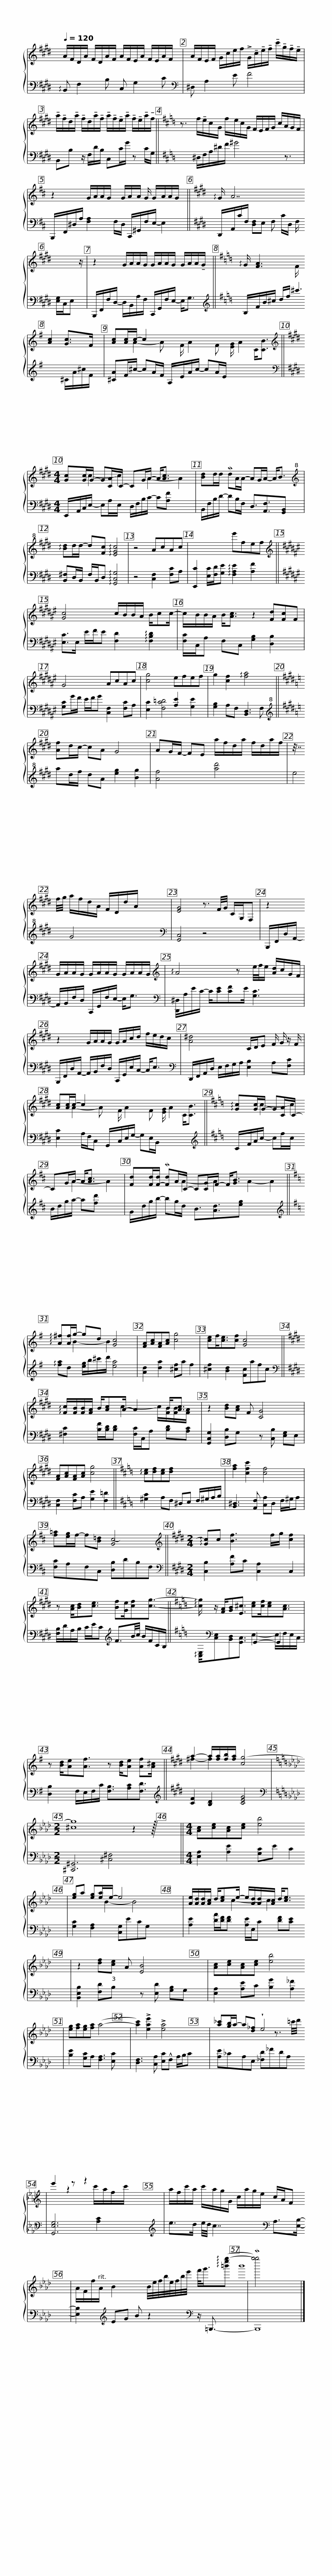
X:1
%%score { ( 1 3 ) | ( 2 4 ) }
L:1/8
Q:1/4=120
M:none
I:linebreak $
K:E
V:1 treble
V:3 treble
V:2 bass
V:4 bass
V:1
 A/F/D/A/ F/D/A/F/ A/F/E/A/ F/E/A/F/ |$ A/F/E/F/ G/c/e/f/ !>!G/!tenuto!c/!tenuto!e/!tenuto!f/ !tenuto!c'/!tenuto!g/!tenuto!f/!tenuto!e/ | !tenuto!a/!tenuto!f/d/!tenuto!a/ !tenuto!f/d/!tenuto!a/!tenuto!f/ !tenuto!a/!tenuto!f/!tenuto!e/!tenuto!a/ !tenuto!f/!tenuto!e/!tenuto!a/!tenuto!f/- ||$[K:D] z3/2 f/!tenuto!e/c/G/ f/e/c/G/ F/E/F/G/ c/A/G/F/ |$ z2 G/A/A/G/ x/ G/A/A/ G/ G/A/A/G/ x/ ||$ %5
[K:E] !arpeggio!G/ A7 x z/ | z2 G/A/A/G/ G/A/A/G/ G/A/A/!tenuto!G/ ||$[K:G] !arpeggio!G/ [FA]3 [Ac]2 [Gc]>F x/ | [Ac][Ac]/c/- c2 x17/2 ||$[K:E][M:4/4][K:treble] [Gc][Gc]/G/- G[CA]/C/- CG/A/- A<[Ac] x3/2 | %10
 [Bd]d/d/ MdA/A/- AG/A/- A<B |$[K:treble+8] !arpeggio![Bd]d/d/- d[Fc] !arpeggio![EGc]4 | z4 AcAc |[I:staff +1] [E,,C]2 [E,C]/[F,D]/[G,E] !arpeggio![F,A,E]2 [A,F]2 ||$[K:F#][I:staff -1][K:treble] [Gc]4 c/B/B/A/ B/cc/- | %15
 c/B/B/A/ B<[Ac] z2 [Fd][Fc]F |$ G4 AcAc | [cg]4 efef | g2 [cf]2 !arpeggio![fa]4 ||$[K:E] [Af]d/c/- cA G4 | %20
 AG/F/- FE a/f/d/a/ f/d/a/f/ | z7/16 f/4g/4 a/f/d/A/ F/D/d/A/ x49/16 |$ [EG]4 z3/2 F/4G/4 C/G,/F, | z2 G/A/A/G/ G/A/A/G/ G/A/A/G/ |$[K:treble] !arpeggio!A4 z e/4f/4e/ [Ad]/c/G/F/ | %25
 z2 G/A/A/G/ G/A/c/d/ f/e/d/c/ |$ [A^d]4 C/D/E F/ G/ z/ F/ | [Ac][Ac]/c/- c2 x17/2 ||$[K:D] !arpeggio![Gc][Gc]/G/- G[CA]/C/- CG/A/- A<[Ac] x3/2 | [Fd][Fd]/[F-d]/ M[Fd]A/C/- C[CG]/F/- F<[GB] x7/2 ||$ %30
[K:G] !arpeggio![A^f][Af]/g/- gd [Gc]4 | [FA][Ac][FA][Ac] [cg]4 | [ce]f<[ce][cf] [Gc]4 ||$[K:E] !arpeggio![Fc]/[FB]/[FB]/[FA]/ B/[Ac]A/- A2 B<[Ac] | z2 [Bd][Ac] F [CG]4 | %35
 [FA][Ac][FA][Ac] [cg]4 ||$[K:D] !arpeggio![ce][df][ce][df][I:staff +1] ^D,E, F,/^G,/A,/B,/ |[I:staff -1] [fa]2 [cfc']2 [cf]4 | [f=a][eg]/f/- f[B=d] [Gc-]4 ||$[K:E][M:2/4][K:treble] !arpeggio![Gc]c [Bf]3 f/g/ [cf]2 | %40
 z [Ac]/[Bd][ce]3/2 [Bf][Ge]/[cf][cg]3/2- ||$[K:G] !arpeggio![cg]/ z/ [FA]/[GB][E^c]3/2 [ce][cf]/[ce][Ac]3/2 | z [Bd]/[Ae][Af]3/2 z [Bd]/[Ae] [Af][A^c]/ ||$[K:E] a2- a/[fa]/[fb]/[fa]/ [cg-]4 |[K:Ab][M:2/2] g8 z2 z/16 x/16 ||$ %45
[M:4/4] [Ac][ce][Ac][ce] [eb]4 | [eg]a [eg][ea]/e/- e4 x3/2 |$ [Ae]/[Ad]/[Ad]/[Ac]/ d/[ce]e/- e/[Ad]/[Ad]/[Ac]/ d<[ce] | z2 [df][ce] A [EB]4 | [Ac][ce][Ac][ce] [eb]4 |$ %50
 [eg][fa][eg][fa] (a4- | [ac']2) !>![eae']2 !>![ea]4 | [a_c'][gb]/a/- a[d_f] !wedge!e4 |$[K:treble] e'2 z z2 x3 | a/f/c'/a/ c'/a/g/G/ c/a/g/e/ c/A/F |$ %55
 A/F/f/A/ B2- x B/4e/4f/4b/4e/4f/4b/4e'/4 f'/<g'/(!arpeggio![=b'-e''g''-] | M[g''g'']4) x4 |] %57
V:2
 !arpeggio!B,, F,2 B, C, G,2 C |$[K:bass] ^D, A,2 E F4 | B,,B, z/ F,/D/B,/ C,C/G/ z C/G,/ ||$[K:D] x3/2 ^D,/F,/A,/^D/F/ ^G4 z3/2 |$ B,,,/F,,/^D,/A,/ [F,A,]2 F,/D,/ C,,/^G,,/F,/E,/- E,2 ||$ %5
[K:E] D,,/A,,/C/F,/ [D,F,]E, F, C/D,/ F,/ [E,G,]/C,/E, x/ | B,,,/F,,/F,/D,/- D,/B,,/A,/F,/ C,,/G,,/F,/E,/- E,<G, ||$[K:G][K:treble] B,/F/B/^c/ d/f/ ^c'3 x2 | [^CA]F/^c/- cA/F/ A,/E/A/c/- cA/E/ x9/2 ||$[K:E][M:4/4][K:bass] E,,/A,,/C,/E,/- E,A,/E,/ D,/F,/B,/C/- C[A,F] x3/2 | %10
 B,,/F,/B,/D/- DB,/F,/ D,3/2[A,,F,]3/2[G,,B,,] |$ [B,,^F,]D,/B,,/ F,/B,,/D, !arpeggio![G,,C,G,]4 | z4 [C,F,]2 [F,C]A, | x4[I:staff -1] e'fef ||$[K:F#][I:staff +1] [E,C]>E, E/F/E [F,D]2 !arpeggio![F,B,D]2 | %15
 [F,C]/C,/A, F,C, [G,B,]2 [D,B,]2 x |$ [G,C]G/F/ E/F/G [C,F,]2 [F,C]A, | [E,C]2 [F,C=D]4 [G,E]2 | [G,B,]2 A,F, [B,,D,]3 F, ||$[K:E][K:treble+8] ad/f/ dA [eg]2 [Bg]2 | %20
 [Af]4 [ad']4 | e4 x4 |$[K:bass] [G,,C,]4 z4 | B,,,/F,,/D,/A,,/- A,,/B,,/F,/D,/ C,,/G,,/F,/E,/- E,<G, |$[K:bass] [D,,^D,]/A,/E/C/- C/[CE][CF]E/ [G,C]3 | %25
 B,,,/F,,/D,/A,,/- A,,/B,,/F,/D,/ C,,/G,,/E,/C,/- C,<E, |$[K:bass] D,,/F,,/A,,/D,/ E,/F,/G,/A,/ [E,B,]2 A,[F,C] | [E,C]2 A,/F,/C, G,,/C,/E,/G,/- G,E,/B,,/ x9/2 ||$[K:D][K:treble] C/F/A/c/- cf/c/ B/d/g/a/- a[fd'] x3/2 | G/d/g/b/- bg/d/ B3/2[Ad]3/2[eg] x7/2 ||$ %30
[K:G][K:treble] !arpeggio![fa]d [eg]/b/^c'/d'/ [ea]4 | [Ad]2 [da]2 [^cf]a f2 | [^cf]2 [Bd]2 [Fc]afc ||$[K:E][K:bass] [^F,C]2 [B,F]/[B,D]/[B,D] [F,C]/C,/A, [B,D][A,C] | [G,,C,G,]2 [D,B,]G, x z [C,B,] [E,G,]E, | %35
 [C,F,]2 [F,C]A, [G,E]2 [F,=D]2 ||$[K:D] [^G,C]2 A,F, x4 | [B,,^D,]3 [A,,F,] [C,A,]D, F,/^G,/A, | [F,C]A,F,C, [D,B,]DB,F, ||$[K:E][M:2/4][K:bass] [C,B,]2 [A,F]C [C,A,]2 C,2 | %40
 [F,B,]/D/A,/B,/ C/E/C[K:treble] F3/2B/4c/4 B/F/C/B,/ ||$[K:G] !arpeggio![C,E,]/[K:bass][C,E,][B,,D,][G,,C,]3/2 E,2- E,/F,/E,/C,/ | [D,B,]2 F,/E,/F,/C/ [F,B,]3/2[A,C][F,D]3/2 ||$[K:E][K:treble][I:staff -1] ^f2- f2[I:staff +1] x4 |[K:Ab][M:2/2][K:bass][I:staff -1] ^c8[I:staff +1] x17/8 ||$ %45
[M:4/4] [E,A,]2 [A,E]2 [G,C]E C2 | [G,C]2 [F,A,]2 [C,G,]ECG, x3/2 |$ [A,E]2 [DA]/[DF]/[DF] [A,E]/E,/C [DF][CE] | [B,,E,B,]2 [F,D]B, x z [E,D] [G,B,]G, | [E,A,]2 [A,E]C [B,G]2 [A,_F]2 |$ %50
 [B,E]2 [G,C]A, [F,A,]3 [E,C] | [D,F,]3 [C,A,] [E,C]!^!F, A,/B,/C | [A,E]_CA,E, [_F,D]_FDA, |$[K:bass] [G,,E,G,]6 x2 |[K:treble] e>d e/4d/4 c7/2[K:bass] A,>[E,B,]- |$ %55
 [E,B,]2[K:treble] EG B z2[K:bass] z/ =B,,,3/2- | B,,,8 |] %57
V:3
 x8 |$ x8 | x8 ||$[K:D] x19/2 |$ x9 ||$ %5
[K:E] x9 | x8 ||$[K:G] x3 F/ x9/2 | x3/2 A2- A F/ A2- F [EG]/ A2- C<[CB] ||$[K:E][M:4/4][K:treble] x3/2 c2- c2 A2- A2 | %10
 x8 |$[K:treble+8] x8 | x8 | x8 ||$[K:F#][K:treble] x8 | %15
 x9 |$ x8 | x4[I:staff +1] [A,E]2 x2 | x8 ||$[K:E] x8 | %20
 x8 | x15/16 G4 x49/16 |$ x8 | x8 |$[I:staff -1][K:treble] x8 | %25
 x8 |$ x8 | x3/2 A2- A F/ A2- F [EG]/ A2- C<[CB] ||$[K:D] x3/2 c2- c2 A2- A2 | x7/2 A2- A2 A2- A2 ||$ %30
[K:G] x3/2 B2- B2 x5/2 | x8 | x8 ||$[K:E] x7/2 c2- c/[FB]/[FB]/[FA]/ x/ | x9 | %35
 x8 ||$[K:D] x8 | x8 | x8 ||$[K:E][M:2/4][K:treble] x8 | %40
 x8 ||$[K:G] x4[I:staff +1] G,,2- G,,2 | x8 ||$[K:E] [CF]2 [B,D]2 [CEG]4 |[K:Ab][M:2/2] [^C,,^G,,]6 [^C,^F,]4[I:staff -1] z/16 ||$ %45
[M:4/4] x8 | x7/2 B2- B4 |$ x7/2 c2- c2 x/ | x9 | x8 |$ %50
 x8 | x8 | x6 z3/2 =c'/4d'/4 |$[K:treble] x2 z2 c'/a/f/c'/ x2 | x8 |$ %55
 x9 | b'8 |] %57
V:4
 x8 |$[K:bass] x8 | x8 ||$[K:D] x19/2 |$ x9 ||$ %5
[K:E] x9 | x8 ||$[K:G][K:treble] x11/2 ^C/A/^c/F/ x/ | x25/2 ||$[K:E][M:4/4][K:bass] x19/2 | %10
 x8 |$ x8 | x8 | x8 ||$[K:F#] x8 | %15
 x9 |$ x8 | x8 | x8 ||$[K:E][K:treble+8] x8 | %20
 x8 | x8 |$[K:bass] x8 | x8 |$[K:bass] x8 | %25
 x8 |$[K:bass] x8 | x25/2 ||$[K:D][K:treble] x19/2 | x23/2 ||$ %30
[K:G][K:treble] x8 | x8 | x8 ||$[K:E][K:bass] x8 | x9 | %35
 x8 ||$[K:D] x8 | x8 | x8 ||$[K:E][M:2/4][K:bass] x8 | %40
 x4[K:treble] x4 ||$[K:G] x/[K:bass] x15/2 | x8 ||$[K:E][K:treble] x8 |[K:Ab][M:2/2][K:bass] x81/8 ||$ %45
[M:4/4] x8 | x19/2 |$ x8 | x9 | x8 |$ %50
 x8 | x8 | x8 |$[K:bass] x4 [A,C]2 x2 |[K:treble] x6[K:bass] x2 |$ %55
 x2[K:treble] x5[K:bass] x2 | x8 |] %57
